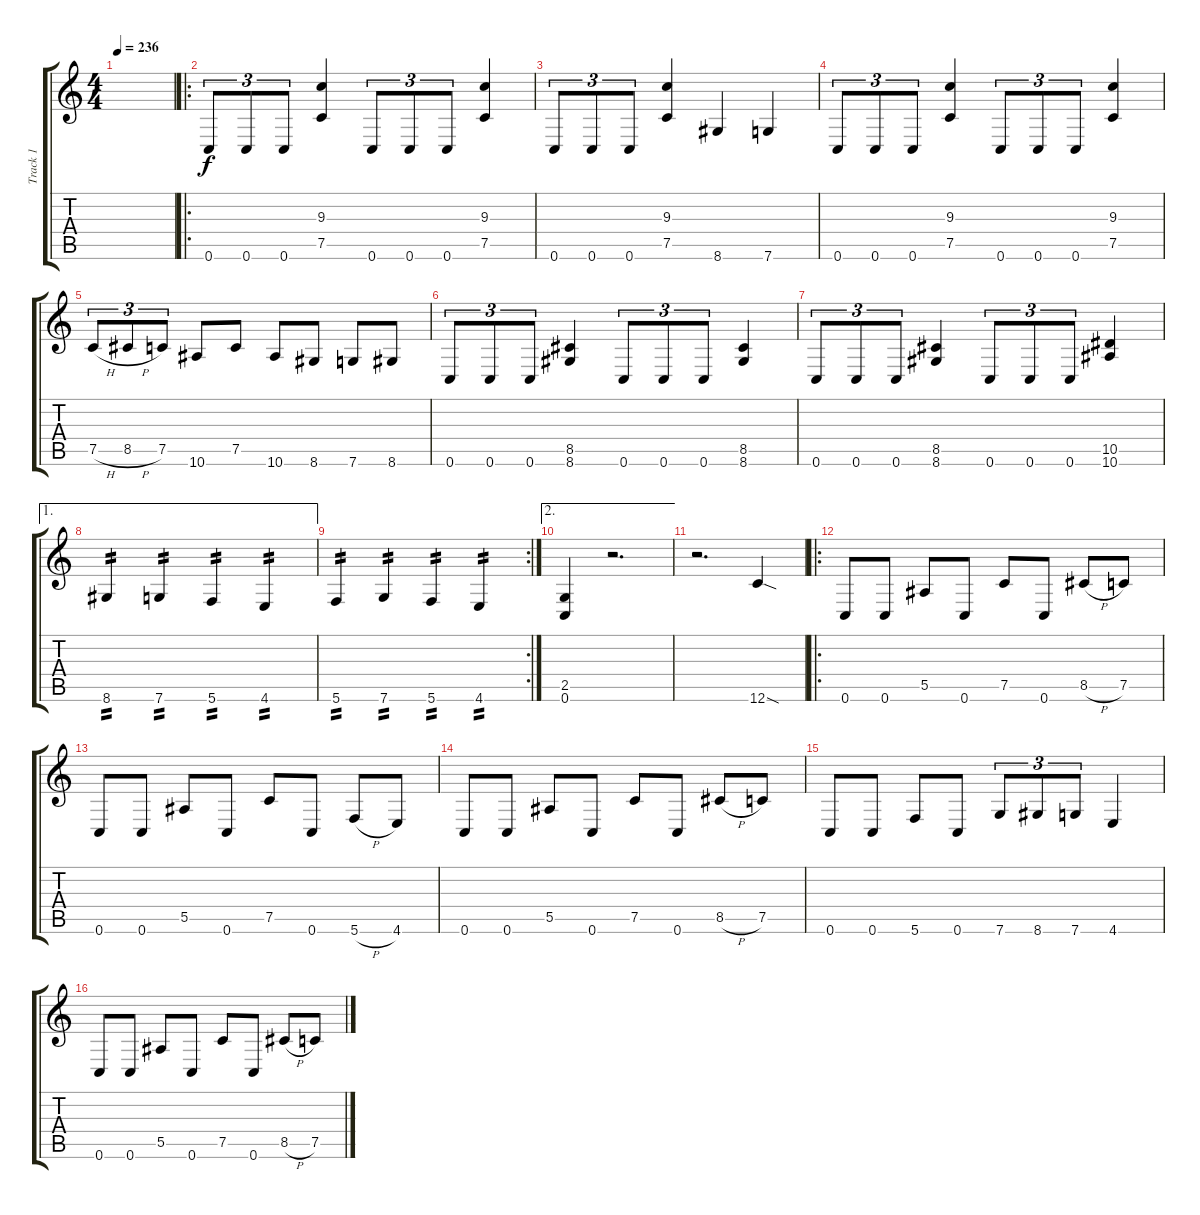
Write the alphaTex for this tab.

\track ("Track 1" "Track 1") {instrument distortionguitar}
\staff {score tabs}
\tuning (C4 G3 Eb3 Bb2 F2 C2) {hide}
\ts (4 4)
\tempo 236
\clef g2
\ks c
|
\ro
0.6.8{tu (3 2)} 0.6.8{tu (3 2)} 0.6.8{tu (3 2)} (9.3 7.5).4 0.6.8{tu (3 2)} 0.6.8{tu (3 2)} 0.6.8{tu (3 2)} (9.3 7.5).4 |
0.6.8{tu (3 2)} 0.6.8{tu (3 2)} 0.6.8{tu (3 2)} (9.3 7.5).4 8.6.4 7.6.4 |
0.6.8{tu (3 2)} 0.6.8{tu (3 2)} 0.6.8{tu (3 2)} (9.3 7.5).4 0.6.8{tu (3 2)} 0.6.8{tu (3 2)} 0.6.8{tu (3 2)} (9.3 7.5).4 |
7.5{h}.8{tu (3 2)} 8.5{h}.8{tu (3 2)} 7.5.8{tu (3 2)} 10.6.8 7.5.8 10.6.8 8.6.8 7.6.8 8.6.8 |
0.6.8{tu (3 2)} 0.6.8{tu (3 2)} 0.6.8{tu (3 2)} (8.5 8.6).4 0.6.8{tu (3 2)} 0.6.8{tu (3 2)} 0.6.8{tu (3 2)} (8.5 8.6).4 |
0.6.8{tu (3 2)} 0.6.8{tu (3 2)} 0.6.8{tu (3 2)} (8.5 8.6).4 0.6.8{tu (3 2)} 0.6.8{tu (3 2)} 0.6.8{tu (3 2)} (10.5 10.6).4 |
\ae 1
8.6.4{tp 2} 7.6.4{tp 2} 5.6.4{tp 2} 4.6.4{tp 2} |
\rc 2
5.6.4{tp 2} 7.6.4{tp 2} 5.6.4{tp 2} 4.6.4{tp 2} |
\ae 2
(2.5 0.6).4 r.2{d} |
r.2{d} 12.6{sod}.4 |
\ro
0.6.8 0.6.8 5.5.8 0.6.8 7.5.8 0.6.8 8.5{h}.8 7.5.8 |
0.6.8 0.6.8 5.5.8 0.6.8 7.5.8 0.6.8 5.6{h}.8 4.6.8 |
0.6.8 0.6.8 5.5.8 0.6.8 7.5.8 0.6.8 8.5{h}.8 7.5.8 |
0.6.8 0.6.8 5.6.8 0.6.8 7.6.8{tu (3 2)} 8.6.8{tu (3 2)} 7.6.8{tu (3 2)} 4.6.4 |
0.6.8 0.6.8 5.5.8 0.6.8 7.5.8 0.6.8 8.5{h}.8 7.5.8
